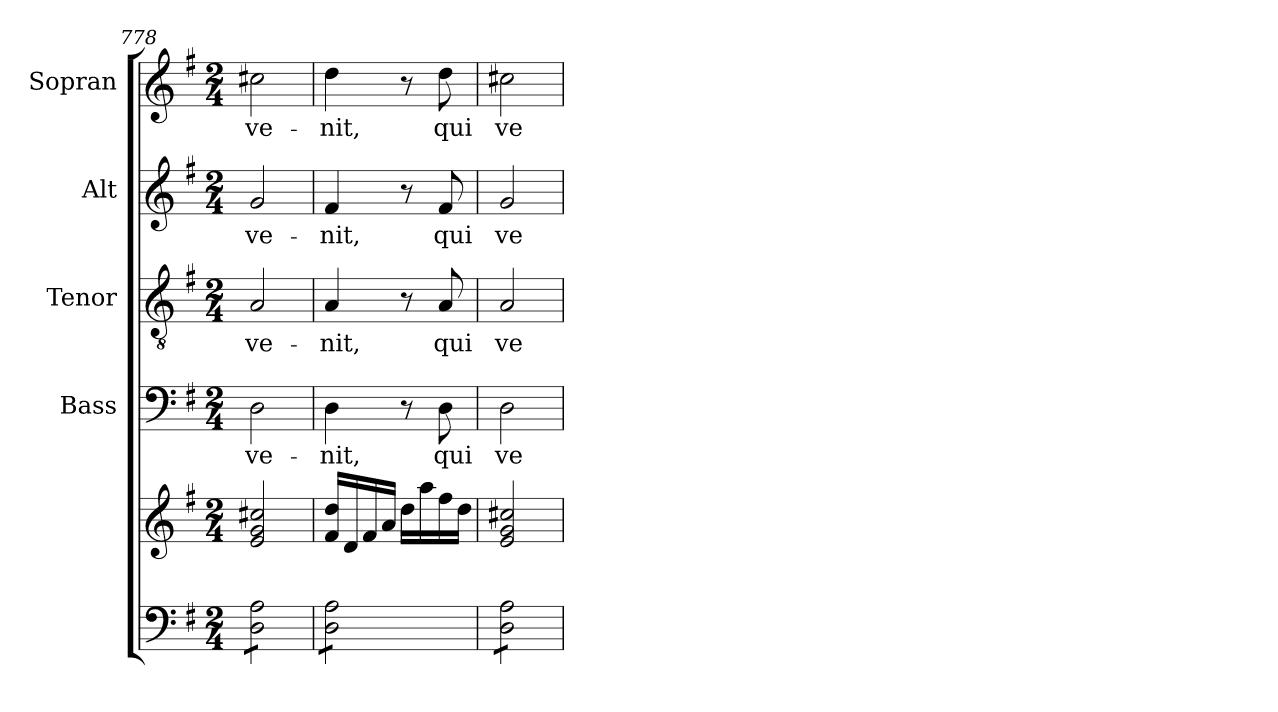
**kern	**kern	**kern	**text	**kern	**text	**kern	**text	**kern	**text
*part5	*part5	*part4	*part4	*part3	*part3	*part2	*part2	*part1	*part1
*staff6	*staff5	*staff4	*staff4	*staff3	*staff3	*staff2	*staff2	*staff1	*staff1
*	*	*I"Bass	*	*I"Tenor	*	*I"Alt	*	*I"Sopran	*
*	*	*I'B.	*	*I'T.	*	*I'A.	*	*I'S.	*
*clefF4	*clefG2	*clefF4	*	*clefGv2	*	*clefG2	*	*clefG2	*
*k[f#]	*k[f#]	*k[f#]	*	*k[f#]	*	*k[f#]	*	*k[f#]	*
*G:	*G:	*G:	*	*G:	*	*G:	*	*G:	*
*M2/4	*M2/4	*M2/4	*	*M2/4	*	*M2/4	*	*M2/4	*
=778	=778	=778	=778	=778	=778	=778	=778	=778	=778
!	!	!	!LO:LY:b	!	!LO:LY:b	!	!LO:LY:b	!	!LO:LY:b
*tremolo	*	*	*	*	*	*	*	*	*
8D\ 8A\L	2e/ 2g/ 2cc#X/	2D\	ve-	2A/	ve-	2g/	ve-	2cc#X\	ve-
8D\ 8A\	.	.	.	.	.	.	.	.	.
8D\ 8A\	.	.	.	.	.	.	.	.	.
8D\ 8A\J	.	.	.	.	.	.	.	.	.
=779	=779	=779	=779	=779	=779	=779	=779	=779	=779
!	!	!	!LO:LY:b	!	!LO:LY:b	!	!LO:LY:b	!	!LO:LY:b
8D\ 8A\L	16f#/ 16dd/LL	4D\	-nit,	4A/	-nit,	4f#/	-nit,	4dd\	-nit,
.	16d/	.	.	.	.	.	.	.	.
8D\ 8A\	16f#/	.	.	.	.	.	.	.	.
.	16a/JJ	.	.	.	.	.	.	.	.
8D\ 8A\	16dd\LL	8r	.	8r	.	8r	.	8r	.
.	16aa\	.	.	.	.	.	.	.	.
!	!	!	!LO:LY:b	!	!LO:LY:b	!	!LO:LY:b	!	!LO:LY:b
8D\ 8A\J	16ff#\	8D\	qui	8A/	qui	8f#/	qui	8dd\	qui
.	16dd\JJ	.	.	.	.	.	.	.	.
=780	=780	=780	=780	=780	=780	=780	=780	=780	=780
!	!	!	!LO:LY:b	!	!LO:LY:b	!	!LO:LY:b	!	!LO:LY:b
8D\ 8A\L	2e/ 2g/ 2cc#X/	2D\	ve-	2A/	ve-	2g/	ve-	2cc#X\	ve-
8D\ 8A\	.	.	.	.	.	.	.	.	.
8D\ 8A\	.	.	.	.	.	.	.	.	.
8D\ 8A\J	.	.	.	.	.	.	.	.	.
*Xtremolo	*	*	*	*	*	*	*	*	*
=	=	=	=	=	=	=	=	=	=
*-	*-	*-	*-	*-	*-	*-	*-	*-	*-
